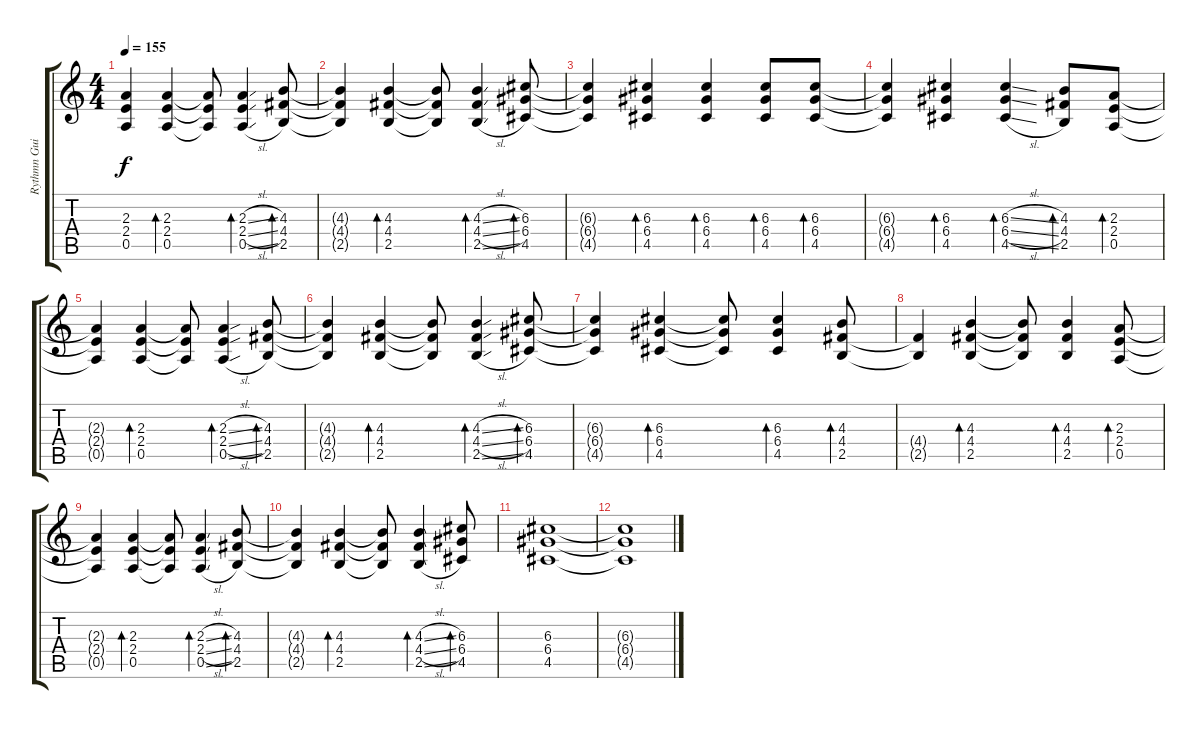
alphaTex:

\track ("Rythmn Guitar" "Rythmn Gui") {instrument overdrivenguitar}
\staff {score tabs}
\tuning (E4 B3 G3 D3 A2 E2) {hide}
\ts (4 4)
\tempo 155
\clef g2
\ks c
(2.3{t} 2.4{t} 0.5{t}).4{dy f} (2.3 2.4 0.5).4{bd 240} (2.3{t} 2.4{t} 0.5{t}).8 (2.3{sl} 2.4{sl} 0.5{sl}).4{bd 240} (4.3 4.4 2.5).8{bd 240} |
(4.3{t} 4.4{t} 2.5{t}).4 (4.3 4.4 2.5).4{bd 240} (4.3{t} 4.4{t} 2.5{t}).8 (4.3{sl} 4.4{sl} 2.5{sl}).4{bd 240} (6.3 6.4 4.5).8{bd 240} |
(6.3{t} 6.4{t} 4.5{t}).4 (6.3 6.4 4.5).4{bd 240} (6.3 6.4 4.5).4{bd 240} (6.3 6.4 4.5).8{bd 240} (6.3 6.4 4.5).8{bd 240} |
(6.3{t} 6.4{t} 4.5{t}).4 (6.3 6.4 4.5).4{bd 240} (6.3{sl} 6.4{sl} 4.5{sl}).4{bd 240} (4.3 4.4 2.5).8{bd 240} (2.3 2.4 0.5).8{bd 240} |
(2.3{t} 2.4{t} 0.5{t}).4 (2.3 2.4 0.5).4{bd 240} (2.3{t} 2.4{t} 0.5{t}).8 (2.3{sl} 2.4{sl} 0.5{sl}).4{bd 240} (4.3 4.4 2.5).8{bd 240} |
(4.3{t} 4.4{t} 2.5{t}).4 (4.3 4.4 2.5).4{bd 240} (4.3{t} 4.4{t} 2.5{t}).8 (4.3{sl} 4.4{sl} 2.5{sl}).4{bd 240} (6.3 6.4 4.5).8{bd 240} |
(6.3{t} 6.4{t} 4.5{t}).4 (6.3 6.4 4.5).4{bd 240} (6.3{t} 6.4{t} 4.5{t}).8 (6.3 6.4 4.5).4{bd 240} (4.3 4.4 2.5).8{bd 240} |
(4.4{t} 2.5{t}).4 (4.3 4.4 2.5).4{bd 240} (4.3{t} 4.4{t} 2.5{t}).8 (4.3 4.4 2.5).4{bd 240} (2.3 2.4 0.5).8{bd 240} |
(2.3{t} 2.4{t} 0.5{t}).4 (2.3 2.4 0.5).4{bd 240} (2.3{t} 2.4{t} 0.5{t}).8 (2.3{sl} 2.4{sl} 0.5{sl}).4{bd 240} (4.3 4.4 2.5).8{bd 240} |
(4.3{t} 4.4{t} 2.5{t}).4 (4.3 4.4 2.5).4{bd 240} (4.3{t} 4.4{t} 2.5{t}).8 (4.3{sl} 4.4{sl} 2.5{sl}).4{bd 240} (6.3 6.4 4.5).8{bd 240} |
(6.3 6.4 4.5).1 |
(6.3{t} 6.4{t} 4.5{t}).1
